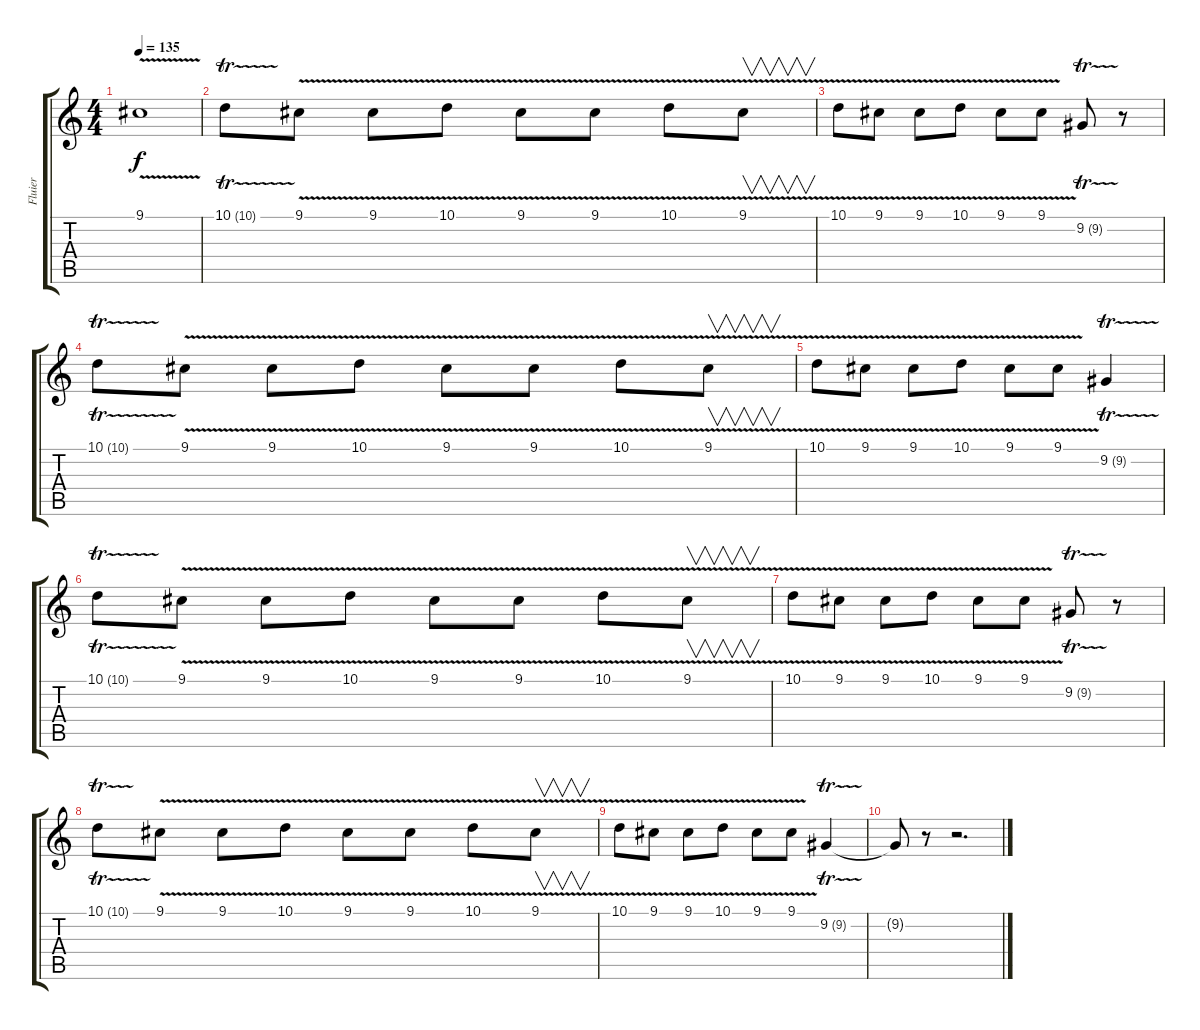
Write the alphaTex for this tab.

\track ("Fluier" "Fluier") {instrument whistle}
\staff {score tabs}
\tuning (E4 B3 G3 D3 A2 E2) {hide}
\ts (4 4)
\tempo 135
\clef g2
\ks c
9.1{v}.1{dy f} |
10.1{tr (10 16)}.8 9.1{v}.8 9.1{v}.8 10.1{v}.8 9.1{v}.8 9.1{v}.8 10.1{v}.8 9.1{v}.8{v} |
10.1{v}.8 9.1{v}.8 9.1{v}.8 10.1{v}.8 9.1{v}.8 9.1{v}.8 9.2{tr (9 16)}.8 r.8 |
10.1{tr (10 16)}.8 9.1{v}.8 9.1{v}.8 10.1{v}.8 9.1{v}.8 9.1{v}.8 10.1{v}.8 9.1{v}.8{v} |
10.1{v}.8 9.1{v}.8 9.1{v}.8 10.1{v}.8 9.1{v}.8 9.1{v}.8 9.2{tr (9 16)}.4 |
10.1{tr (10 16)}.8 9.1{v}.8 9.1{v}.8 10.1{v}.8 9.1{v}.8 9.1{v}.8 10.1{v}.8 9.1{v}.8{v} |
10.1{v}.8 9.1{v}.8 9.1{v}.8 10.1{v}.8 9.1{v}.8 9.1{v}.8 9.2{tr (9 16)}.8 r.8 |
10.1{tr (10 16)}.8 9.1{v}.8 9.1{v}.8 10.1{v}.8 9.1{v}.8 9.1{v}.8 10.1{v}.8 9.1{v}.8{v} |
10.1{v}.8 9.1{v}.8 9.1{v}.8 10.1{v}.8 9.1{v}.8 9.1{v}.8 9.2{tr (9 16)}.4 |
9.2{t}.8 r.8 r.2{d}
